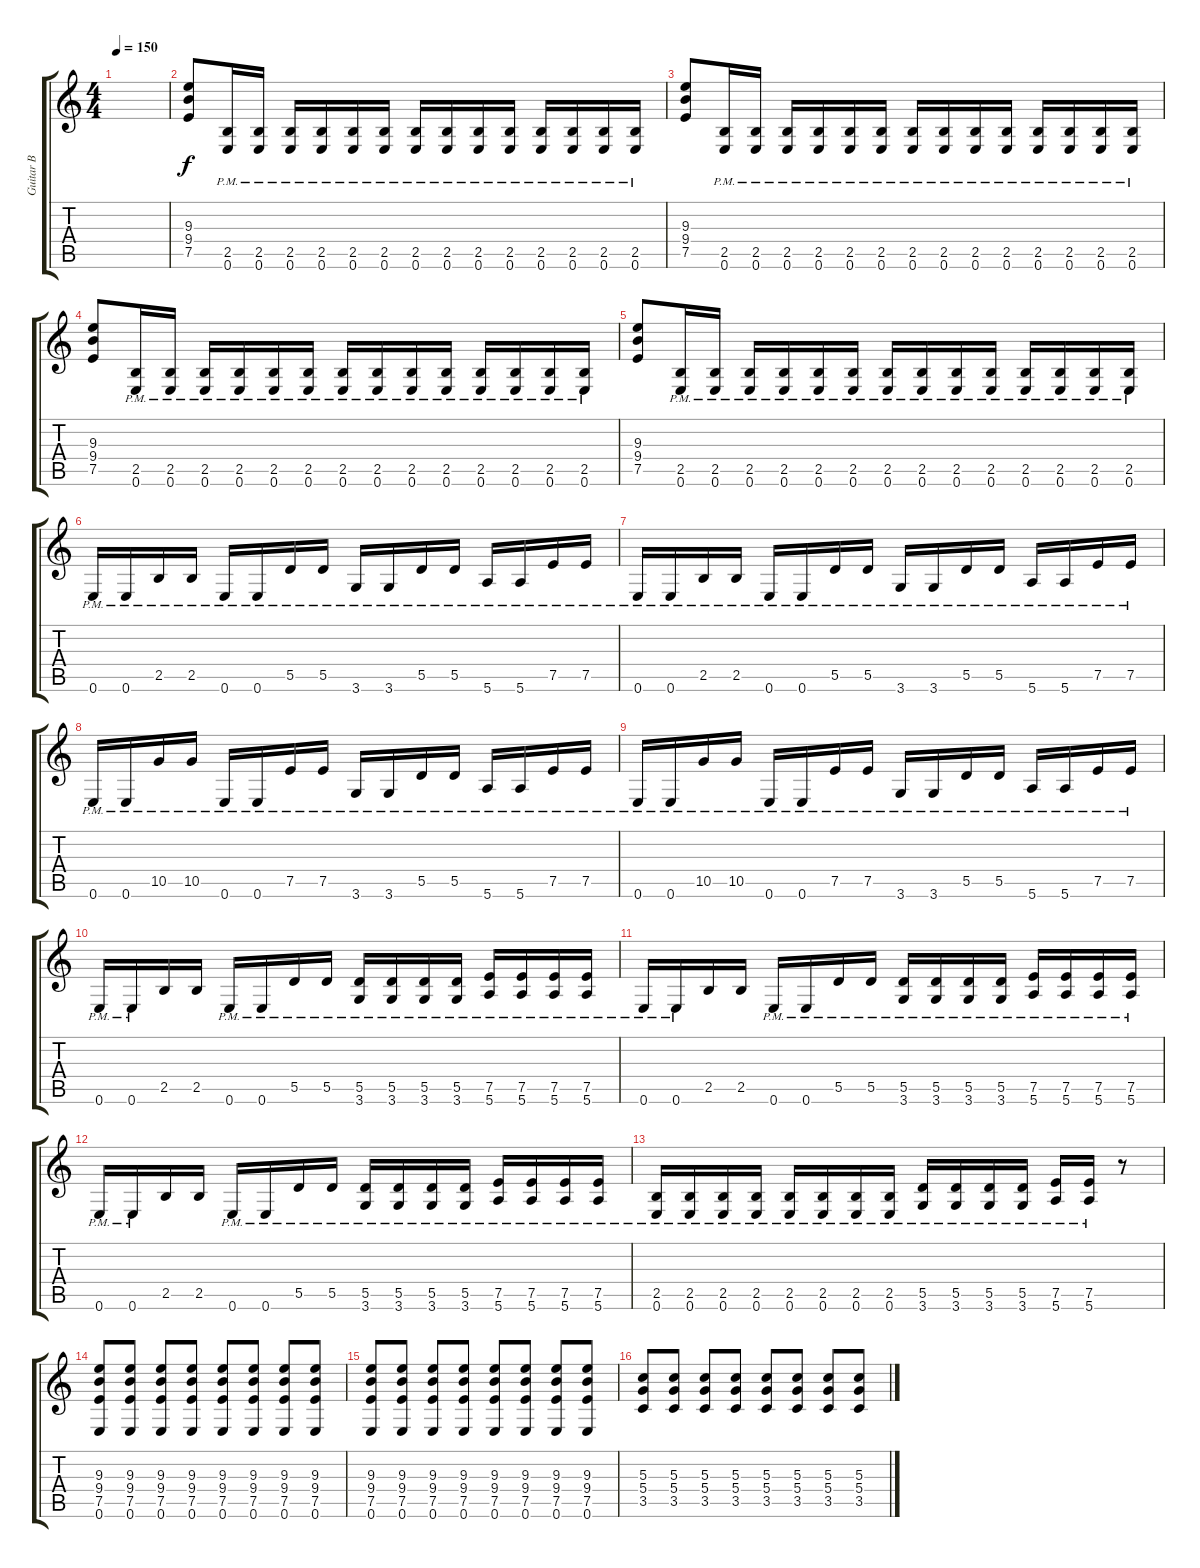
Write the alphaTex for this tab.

\track ("Guitar B" "Guitar B") {instrument distortionguitar}
\staff {score tabs}
\tuning (E4 B3 G3 D3 A2 E2) {hide}
\ts (4 4)
\tempo 150
\clef g2
\ks c
|
(9.3 9.4 7.5).8 (2.5{pm} 0.6{pm}).16 (2.5{pm} 0.6{pm}).16 (2.5{pm} 0.6{pm}).16 (2.5{pm} 0.6{pm}).16 (2.5{pm} 0.6{pm}).16 (2.5{pm} 0.6{pm}).16 (2.5{pm} 0.6{pm}).16 (2.5{pm} 0.6{pm}).16 (2.5{pm} 0.6{pm}).16 (2.5{pm} 0.6{pm}).16 (2.5{pm} 0.6{pm}).16 (2.5{pm} 0.6{pm}).16 (2.5{pm} 0.6{pm}).16 (2.5{pm} 0.6{pm}).16 |
(9.3 9.4 7.5).8 (2.5{pm} 0.6{pm}).16 (2.5{pm} 0.6{pm}).16 (2.5{pm} 0.6{pm}).16 (2.5{pm} 0.6{pm}).16 (2.5{pm} 0.6{pm}).16 (2.5{pm} 0.6{pm}).16 (2.5{pm} 0.6{pm}).16 (2.5{pm} 0.6{pm}).16 (2.5{pm} 0.6{pm}).16 (2.5{pm} 0.6{pm}).16 (2.5{pm} 0.6{pm}).16 (2.5{pm} 0.6{pm}).16 (2.5{pm} 0.6{pm}).16 (2.5{pm} 0.6{pm}).16 |
(9.3 9.4 7.5).8 (2.5{pm} 0.6{pm}).16 (2.5{pm} 0.6{pm}).16 (2.5{pm} 0.6{pm}).16 (2.5{pm} 0.6{pm}).16 (2.5{pm} 0.6{pm}).16 (2.5{pm} 0.6{pm}).16 (2.5{pm} 0.6{pm}).16 (2.5{pm} 0.6{pm}).16 (2.5{pm} 0.6{pm}).16 (2.5{pm} 0.6{pm}).16 (2.5{pm} 0.6{pm}).16 (2.5{pm} 0.6{pm}).16 (2.5{pm} 0.6{pm}).16 (2.5{pm} 0.6{pm}).16 |
(9.3 9.4 7.5).8 (2.5{pm} 0.6{pm}).16 (2.5{pm} 0.6{pm}).16 (2.5{pm} 0.6{pm}).16 (2.5{pm} 0.6{pm}).16 (2.5{pm} 0.6{pm}).16 (2.5{pm} 0.6{pm}).16 (2.5{pm} 0.6{pm}).16 (2.5{pm} 0.6{pm}).16 (2.5{pm} 0.6{pm}).16 (2.5{pm} 0.6{pm}).16 (2.5{pm} 0.6{pm}).16 (2.5{pm} 0.6{pm}).16 (2.5{pm} 0.6{pm}).16 (2.5{pm} 0.6{pm}).16 |
0.6{pm}.16 0.6{pm}.16 2.5{pm}.16 2.5{pm}.16 0.6{pm}.16 0.6{pm}.16 5.5{pm}.16 5.5{pm}.16 3.6{pm}.16 3.6{pm}.16 5.5{pm}.16 5.5{pm}.16 5.6{pm}.16 5.6{pm}.16 7.5{pm}.16 7.5{pm}.16 |
0.6{pm}.16 0.6{pm}.16 2.5{pm}.16 2.5{pm}.16 0.6{pm}.16 0.6{pm}.16 5.5{pm}.16 5.5{pm}.16 3.6{pm}.16 3.6{pm}.16 5.5{pm}.16 5.5{pm}.16 5.6{pm}.16 5.6{pm}.16 7.5{pm}.16 7.5{pm}.16 |
0.6{pm}.16 0.6{pm}.16 10.5{pm}.16 10.5{pm}.16 0.6{pm}.16 0.6{pm}.16 7.5{pm}.16 7.5{pm}.16 3.6{pm}.16 3.6{pm}.16 5.5{pm}.16 5.5{pm}.16 5.6{pm}.16 5.6{pm}.16 7.5{pm}.16 7.5{pm}.16 |
0.6{pm}.16 0.6{pm}.16 10.5{pm}.16 10.5{pm}.16 0.6{pm}.16 0.6{pm}.16 7.5{pm}.16 7.5{pm}.16 3.6{pm}.16 3.6{pm}.16 5.5{pm}.16 5.5{pm}.16 5.6{pm}.16 5.6{pm}.16 7.5{pm}.16 7.5{pm}.16 |
0.6{pm}.16 0.6{pm}.16 2.5.16 2.5.16 0.6{pm}.16 0.6{pm}.16 5.5{pm}.16 5.5{pm}.16 (5.5{pm} 3.6{pm}).16 (5.5{pm} 3.6{pm}).16 (5.5{pm} 3.6{pm}).16 (5.5{pm} 3.6{pm}).16 (7.5{pm} 5.6{pm}).16 (7.5{pm} 5.6{pm}).16 (7.5{pm} 5.6{pm}).16 (7.5{pm} 5.6{pm}).16 |
0.6{pm}.16 0.6{pm}.16 2.5.16 2.5.16 0.6{pm}.16 0.6{pm}.16 5.5{pm}.16 5.5{pm}.16 (5.5{pm} 3.6{pm}).16 (5.5{pm} 3.6{pm}).16 (5.5{pm} 3.6{pm}).16 (5.5{pm} 3.6{pm}).16 (7.5{pm} 5.6{pm}).16 (7.5{pm} 5.6{pm}).16 (7.5{pm} 5.6{pm}).16 (7.5{pm} 5.6{pm}).16 |
0.6{pm}.16 0.6{pm}.16 2.5.16 2.5.16 0.6{pm}.16 0.6{pm}.16 5.5{pm}.16 5.5{pm}.16 (5.5{pm} 3.6{pm}).16 (5.5{pm} 3.6{pm}).16 (5.5{pm} 3.6{pm}).16 (5.5{pm} 3.6{pm}).16 (7.5{pm} 5.6{pm}).16 (7.5{pm} 5.6{pm}).16 (7.5{pm} 5.6{pm}).16 (7.5{pm} 5.6{pm}).16 |
(2.5{pm} 0.6{pm}).16 (2.5{pm} 0.6{pm}).16 (2.5{pm} 0.6{pm}).16 (2.5{pm} 0.6{pm}).16 (2.5{pm} 0.6{pm}).16 (2.5{pm} 0.6{pm}).16 (2.5{pm} 0.6{pm}).16 (2.5{pm} 0.6{pm}).16 (5.5{pm} 3.6{pm}).16 (5.5{pm} 3.6{pm}).16 (5.5{pm} 3.6{pm}).16 (5.5{pm} 3.6{pm}).16 (7.5{pm} 5.6{pm}).16 (7.5{pm} 5.6{pm}).16 r.8 |
(9.3 9.4 7.5 0.6).8 (9.3 9.4 7.5 0.6).8 (9.3 9.4 7.5 0.6).8 (9.3 9.4 7.5 0.6).8 (9.3 9.4 7.5 0.6).8 (9.3 9.4 7.5 0.6).8 (9.3 9.4 7.5 0.6).8 (9.3 9.4 7.5 0.6).8 |
(9.3 9.4 7.5 0.6).8 (9.3 9.4 7.5 0.6).8 (9.3 9.4 7.5 0.6).8 (9.3 9.4 7.5 0.6).8 (9.3 9.4 7.5 0.6).8 (9.3 9.4 7.5 0.6).8 (9.3 9.4 7.5 0.6).8 (9.3 9.4 7.5 0.6).8 |
(5.3 5.4 3.5).8 (5.3 5.4 3.5).8 (5.3 5.4 3.5).8 (5.3 5.4 3.5).8 (5.3 5.4 3.5).8 (5.3 5.4 3.5).8 (5.3 5.4 3.5).8 (5.3 5.4 3.5).8
